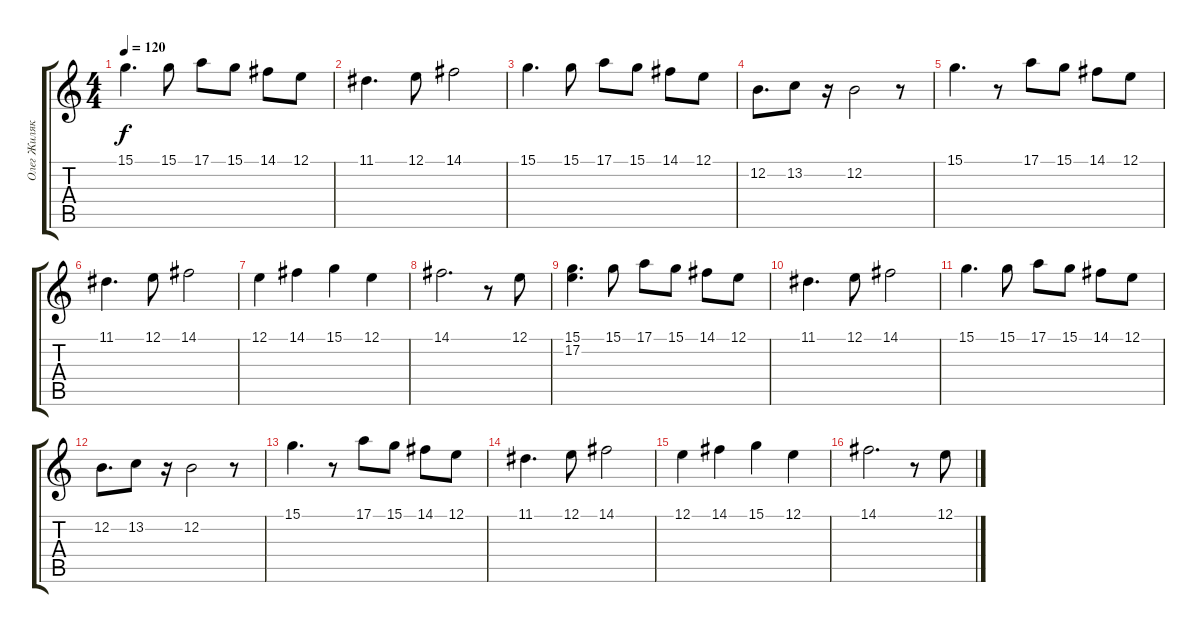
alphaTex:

\track ("Олег Жиляков" "Олег Жиляк") {instrument stringensemble1}
\staff {score tabs}
\tuning (E4 B3 G3 D3 A2 E2) {hide}
\ts (4 4)
\tempo 120
\clef g2
\ks c
15.1.4{d dy f} 15.1.8 17.1.8 15.1.8 14.1.8 12.1.8 |
11.1.4{d} 12.1.8 14.1.2 |
15.1.4{d} 15.1.8 17.1.8 15.1.8 14.1.8 12.1.8 |
12.2.8{d} 13.2.8 r.16 12.2.2 r.8 |
15.1.4{d} r.8 17.1.8 15.1.8 14.1.8 12.1.8 |
11.1.4{d} 12.1.8 14.1.2 |
12.1.4 14.1.4 15.1.4 12.1.4 |
14.1.2{d} r.8 12.1.8 |
(15.1 17.2).4{d} 15.1.8 17.1.8 15.1.8 14.1.8 12.1.8 |
11.1.4{d} 12.1.8 14.1.2 |
15.1.4{d} 15.1.8 17.1.8 15.1.8 14.1.8 12.1.8 |
12.2.8{d} 13.2.8 r.16 12.2.2 r.8 |
15.1.4{d} r.8 17.1.8 15.1.8 14.1.8 12.1.8 |
11.1.4{d} 12.1.8 14.1.2 |
12.1.4 14.1.4 15.1.4 12.1.4 |
14.1.2{d} r.8 12.1.8
